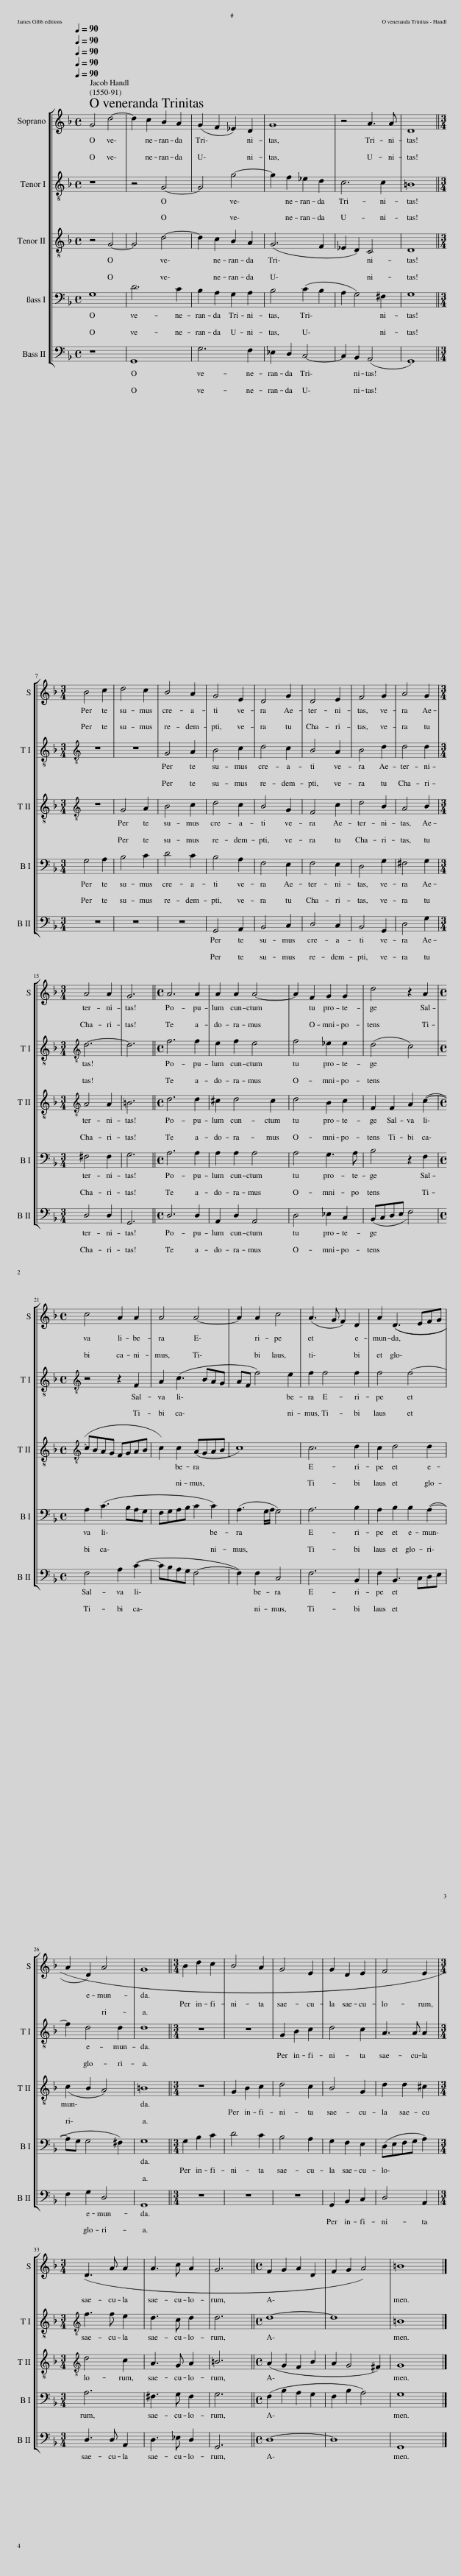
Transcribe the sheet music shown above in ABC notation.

X:1
%%score [ 1 2 3 4 5 ]
L:1/8
Q:1/4=90
M:4/4
I:linebreak $
K:F
V:1 treble
V:2 treble-8
V:3 treble-8
V:4 bass
V:5 bass
V:1
 G4 d4- | d2 c2 B2 A2 | (G2 F2 _E2) D2 | G8 | z4 A3 A | %5
 D8 ||$[M:3/4] B4 c2 | d4 c2 | B4 A2 | G4 E2 | %10
 D4 G2 | D4 E2 | F4 G2 | A4 G2 |$[M:3/4] A4 A2 | %15
 G6 ||[M:4/4] A6 A2 | A2 A2 A4- | A2 F2 G2 G2 | d4 z2 A2 |$ %20
[M:4/4] c4 A2 A2 | A4 A4- | A2 A2 c4 | (A3 G F2) D2 | A2 ((D3 EFG |$ %25
 A2 D2) A4 | G8 ||[M:3/4] B2 d2 c2 | B4 A2 | G4 E2 | %30
 G2 D2 E2 | F4 E2 |$[M:3/4] D3 A A2 | A3 c A2 | G6 || %35
[M:4/4] F2 G2 A2 D2 | F2 G2 A4) | =B8 |] %38
V:2
 z8 | z4 G4- | G4 g4- | g2 f2 _e2 d2 | c6 c2 | %5
 =B8 ||$[M:3/4][K:treble-8] z6 | z6 | G4 A2 | B4 c2 | %10
 d4 c2 | B4 A2 | B4 d2 | d4 d2 |$[M:3/4][K:treble-8] d6- | %15
 d6 ||[M:4/4] f6 f2 | e2 f2 e4 | f4 _e2 e2 | (d4 c4) |$ %20
[M:4/4][K:treble-8] z4 z2 F2 | A2 (c3 BAG | AF f4) e2 | f2 f4 f2 | f4 f4- |$ %25
 f2 d4 d2 | d8 ||[M:3/4] z6 | z6 | G2 B2 c2 | %30
 d4 c2 | A3 A A2 |$[M:3/4][K:treble-8] f3 f e2 | d3 c d2 | d6 || %35
[M:4/4] d8- | d8 | =B8 |] %38
V:3
 z4 G4- | G4 d4- | d2 c2 B2 A2 | (G6 F2 | _E2 D2) C4 | %5
 D8 ||$[M:3/4][K:treble-8] z6 | G4 A2 | B4 c2 | d4 c2 | %10
 B4 G2 | F4 c2 | d4 B2 | A4 B2 |$[M:3/4][K:treble-8] A4 A2 | %15
 =B6 ||[M:4/4] d6 d2 | ^c2 d4 c2 | d4 B2 c2 | F2 F2 A2 (c2- |$ %20
[M:4/4][K:treble-8] cBAG FGAB | c2) c2 (AGAB | c8) | c6 d2 | c2 d4 d2 |$ %25
 (c2 B2 A4) | =B8 ||[M:3/4] z6 | G2 B2 c2 | d4 c2 | %30
 B4 G2 | d2 d2 ^c2 |$[M:3/4][K:treble-8] d4 c2 | A3 G A2 | =B6 || %35
[M:4/4] (A2 G2 F2 B2 | A2 G4 ^F2) | G8 |] %38
V:4
 G,8 | D6 C2 | B,2 A,2 G,2 A,2 | B,4 (C2 B,2 | A,2 G,4) ^F,2 | %5
 G,8 ||$[M:3/4] G,4 A,2 | B,4 C2 | D4 C2 | B,4 A,2 | %10
 F,4 E,2 | F,4 E,2 | D,4 G,2 | ^F,4 G,2 |$[M:3/4] ^F,4 F,2 | %15
 G,6 ||[M:4/4] A,6 A,2 | A,2 A,2 A,4 | A,4 G,3 A, | B,4 z2 F,2 |$ %20
[M:4/4] A,2 (C3 B,A,G, | F,G,A,B, C2 C2) | (A,3 G,/A,/ G,4) | A,6 B,2 | A,2 B,2 B,2 (A,2- |$ %25
 A,G, G,4 ^F,2) | G,8 ||[M:3/4] G,2 B,2 C2 | D4 C2 | B,4 A,2 | %30
 G,2 F,2 E,2 | (D,E,F,G, A,2) |$[M:3/4] A,6 | ^F,3 G, F,2 | G,6 || %35
[M:4/4] (F,2 B,2 A,2 G,2 | F,2 B,2 A,4) | G,8 |] %38
V:5
 z8 | G,,8 | G,6 F,2 | _E,2 D,2 C,4- | C,2 B,,2 (A,,4 | %5
 G,,8) ||$[M:3/4] z6 | z6 | z6 | G,,4 A,,2 | %10
 B,,4 C,2 | D,4 C,2 | B,,4 G,,2 | D,4 G,2 |$[M:3/4] D,4 D,2 | %15
 G,,6 ||[M:4/4] D,6 D,2 | A,,2 D,2 A,,4 | D,4 _E,2 C,2 | (B,,C,D,E, F,4) |$ %20
[M:4/4] F,4 A,2 (C2- | CB,A,G, F,4- | F,2) F,2 C,4 | F,6 B,,2 | F,2 B,,3 C,D,E, |$ %25
 F,2 G,2 D,4 | G,,8 ||[M:3/4] z6 | z6 | z6 | %30
 G,,2 B,,2 C,2 | D,4 A,,2 |$[M:3/4] D,3 D, A,,2 | D,3 _E, D,2 | G,,6 || %35
[M:4/4] D,8- | D,8 | G,,8 |] %38
